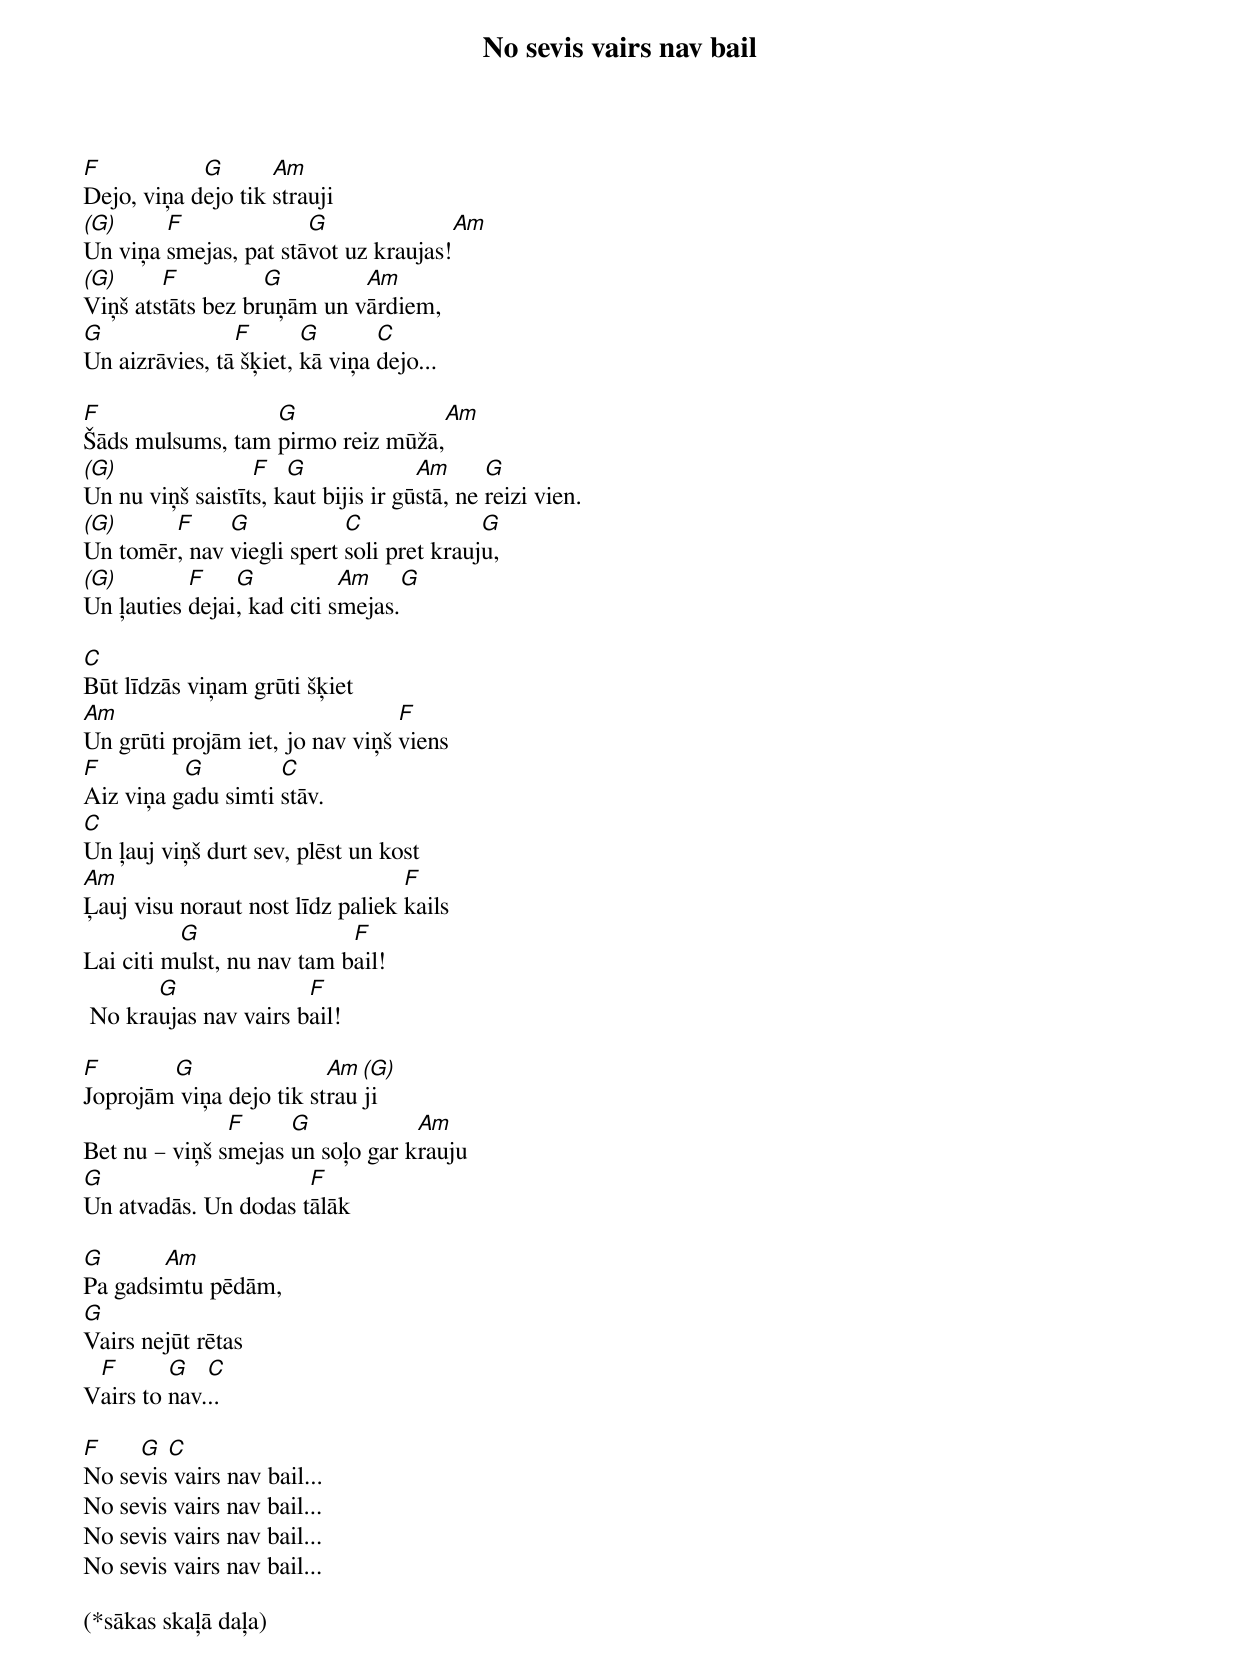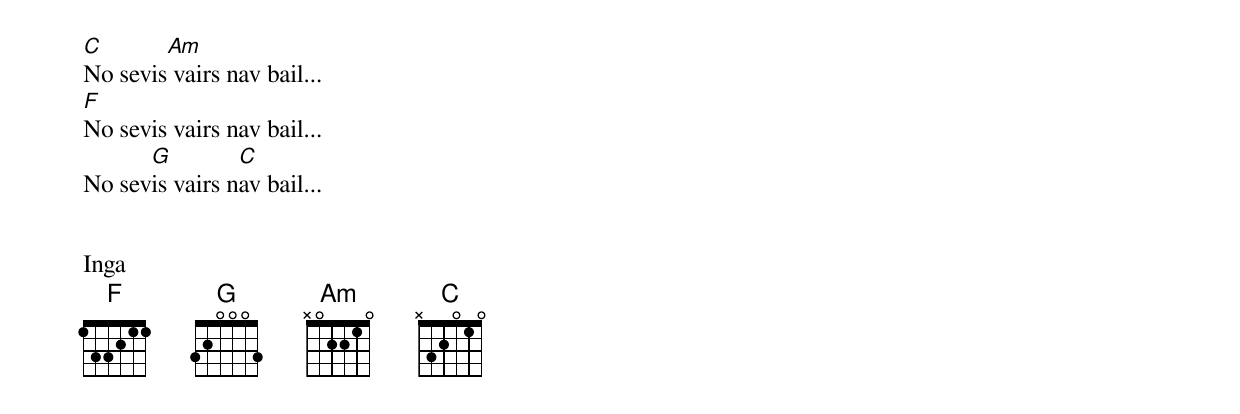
No sevis vairs nav bail


F	    G	    Am
Dejo, viņa dejo tik strauji
(G)	F	       G		Am
Un viņa smejas, pat stāvot uz kraujas!
(G)     F	   G        Am
Viņš atstāts bez bruņām un vārdiem,
G		F	G       C
Un aizrāvies, tā šķiet, kā viņa dejo...

F	  	  G	            Am
Šāds mulsums, tam pirmo reiz mūžā,
(G)	          F   G		     Am      G
Un nu viņš saistīts, kaut bijis ir gūstā, ne reizi vien.
(G)	F     G		   C              G
Un tomēr, nav viegli spert soli pret krauju,
(G)	   F	G           Am            G
Un ļauties dejai, kad citi smejas.

C
Būt līdzās viņam grūti šķiet
Am	                         F
Un grūti projām iet, jo nav viņš viens
F   	  G	    C
Aiz viņa gadu simti stāv.
C
Un ļauj viņš durt sev, plēst un kost
Am	                          F
Ļauj visu noraut nost līdz paliek kails
          G                 F
Lai citi mulst, nu nav tam bail!
       G	       F
 No kraujas nav vairs bail!

F	G	         Am (G)
Joprojām viņa dejo tik strauji
	       F     G	          Am
Bet nu – viņš smejas un soļo gar krauju
G	              F
Un atvadās. Un dodas tālāk

G	Am
Pa gadsimtu pēdām,
G
Vairs nejūt rētas
 F       G   C
Vairs to nav...

F    G	C
No sevis vairs nav bail...
No sevis vairs nav bail...
No sevis vairs nav bail...
No sevis vairs nav bail...

(*sākas skaļā daļa)
C	Am
No sevis vairs nav bail...
F
No sevis vairs nav bail...
      G         C
No sevis vairs nav bail...


Inga
